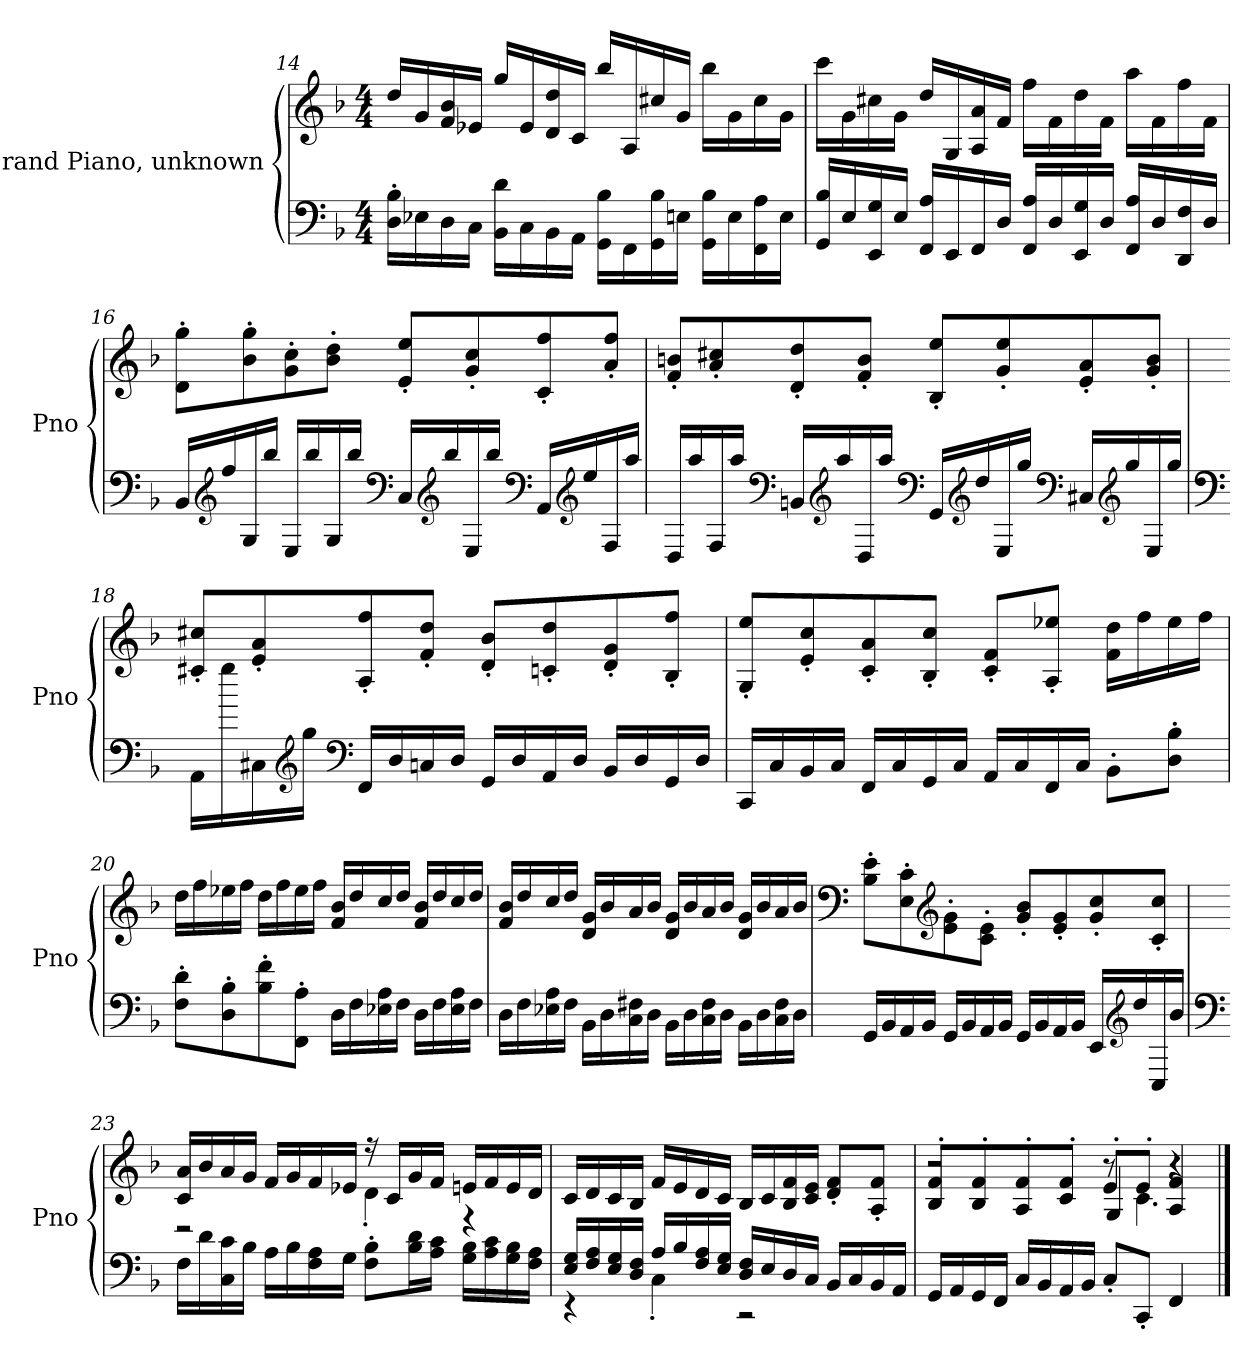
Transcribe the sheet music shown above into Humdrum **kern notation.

**kern	**kern
*part1	*part1
*staff2	*staff1
*I"Grand Piano, unknown	*
*I'Pno	*
*clefF4	*clefG2
*k[b-]	*k[b-]
*M4/4	*M4/4
=14	=14
16D\' 16B-\'LL	16dd/LL
16E-X\	16g/
16D\	16f/ 16b-/
16C\JJ	16e-X/JJ
16BB-\ 16d\LL	16gg/LL
16C\	16e-/
16BB-\	16d/ 16dd/
16AA\JJ	16c/JJ
16GG\ 16B-\LL	16bb-/LL
16FF\	16A/
16GG\ 16B-\	16cc#X/
16En\JJ	16g/JJ
16GG\ 16B-\LL	16bb-\LL
16E\	16g\
16FF\ 16A\	16cc#\
16E\JJ	16g\JJ
!!LO:LB:g=z
=15	=15
16GG/ 16B-/LL	16ccc\LL
16E/	16g\
16EE/ 16G/	16cc#X\
16E/JJ	16g\JJ
16FF/ 16A/LL	16dd/LL
16EE/	16G/
16FF/	16A/ 16a/
16D/JJ	16f/JJ
16FF/ 16A/LL	16ff\LL
16D/	16f\
16EE/ 16G/	16dd\
16D/JJ	16f\JJ
16FF/ 16A/LL	16aa\LL
16D/	16f\
16DD/ 16F/	16ff\
16D/JJ	16f\JJ
=16	=16
16BB-/LL	8d\' 8gg\'L
*clefG2	*
16ff/	.
16G/	8b-\' 8gg\'
16bb-/JJ	.
16E/LL	8g\' 8cc\'
16bb-/	.
16G/	8b-\' 8dd\'J
16bb-/JJ	.
*clefF4	*
16C/LL	8e/' 8ee/'L
*clefG2	*
16bb-/	.
16E/	8g/' 8cc/'
16bb-/JJ	.
*clefF4	*
16AA/LL	8c/' 8ff/'
*clefG2	*
16ee/	.
16F/	8a/' 8ff/'J
16aa/JJ	.
!!LO:LB:g=z
=17	=17
16D/LL	8f/' 8bn/'L
16aa/	.
16F/	8a/' 8cc#X/'
16aa/JJ	.
*clefF4	*
16BBn/LL	8d/' 8dd/'
*clefG2	*
16aa/	.
16D/	8f/' 8b/'J
16aa/JJ	.
*clefF4	*
16GG/LL	8B-/' 8ee/'L
*clefG2	*
16dd/	.
16E/	8g/' 8ee/'
16gg/JJ	.
*clefF4	*
16C#X/LL	8e/' 8a/'
*clefG2	*
16gg/	.
16E/	8g/' 8b/'J
16gg/JJ	.
=18	=18
*clefF4	*
16AA\LL	8c#X/' 8cc#X/'L
16gg\	.
16C#X\	8e/' 8a/'
*clefG2	*
16gg\JJ	.
*clefF4	*
16FF/LL	8A/' 8ff/'
16D/	.
16Cn/	8f/' 8dd/'J
16D/JJ	.
16GG/LL	8d/' 8b-/'L
16D/	.
16AA/	8cn/' 8dd/'
16D/JJ	.
16BB-/LL	8d/' 8g/'
16D/	.
16GG/	8B-/' 8ff/'J
16D/JJ	.
!!LO:LB:g=z
=19	=19
16CC/LL	8G/' 8ee/'L
16C/	.
16BB-/	8e/' 8cc/'
16C/JJ	.
16FF/LL	8c/' 8a/'
16C/	.
16GG/	8B-/' 8cc/'J
16C/JJ	.
16AA/LL	8c/' 8f/'L
16C/	.
16FF/	8A/' 8ee-X/'J
16C/JJ	.
8BB-'\L	16f\ 16dd\LL
.	16ff\
8D\' 8B-\'J	16ee-\
.	16ff\JJ
=20	=20
8F\' 8d\'L	16dd\LL
.	16ff\
8D\' 8B-\'	16ee-X\
.	16ff\JJ
8B-\' 8f\'	16dd\LL
.	16ff\
8FF\' 8A\'J	16ee-\
.	16ff\JJ
16D\LL	16f/ 16b-/LL
16F\	16dd/
16E-X\ 16A\	16cc/
16F\JJ	16dd/JJ
16D\LL	16f/ 16b-/LL
16F\	16dd/
16E-\ 16A\	16cc/
16F\JJ	16dd/JJ
!!LO:LB:g=z
=21	=21
16D\LL	16f/ 16b-/LL
16F\	16dd/
16E-X\ 16A\	16cc/
16F\JJ	16dd/JJ
16BB-\LL	16d/ 16g/LL
16D\	16b-/
16C\ 16F#X\	16a/
16D\JJ	16b-/JJ
16BB-\LL	16d/ 16g/LL
16D\	16b-/
16C\ 16F#\	16a/
16D\JJ	16b-/JJ
16BB-\LL	16d/ 16g/LL
16D\	16b-/
16C\ 16F#\	16a/
16D\JJ	16b-/JJ
=22	=22
*	*clefF4
16GG/LL	8B-\' 8e\'L
16BB-/	.
16AA/	8E\' 8c\'
16BB-/JJ	.
*	*clefG2
16GG/LL	8e\' 8g\'
16BB-/	.
16AA/	8c\' 8e\'J
16BB-/JJ	.
16GG/LL	8g/' 8b-/'L
16BB-/	.
16AA/	8e/' 8g/'
16BB-/JJ	.
16EE/LL	8g/' 8cc/'
*clefG2	*
16dd/	.
16C/	8c/' 8cc/'J
16b-/JJ	.
!!LO:LB:g=z
=23	=23
*clefF4	*
*	*^
16F\LL	16c/ 16a/LL	2r
16d\	16b-/	.
16C\ 16c\	16a/	.
16B-\JJ	16g/JJ	.
16A\LL	16f/LL	.
16B-\	16g/	.
16F\ 16A\	16f/	.
16G\JJ	16e-X/JJ	.
8F\' 8B-\'L	16r	4d'\
.	16c/LL	.
16B-\ 16d\L	16g/	.
16A\ 16c\JJ	16f/JJ	.
16G\ 16B-\LL	16en/LL	4r
16A\ 16c\	16f/	.
16G\ 16B-\	16e/	.
16F\ 16A\JJ	16d/JJ	.
*	*v	*v
=24	=24
*^	*
16E/ 16G/LL	4r	16c/LL
16F/ 16A/	.	16d/
16E/ 16G/	.	16c/
16D/ 16F/JJ	.	16B-/JJ
16A/LL	4C'\	16f/LL
16B-/	.	16e/
16F/ 16A/	.	16d/
16E/ 16G/JJ	.	16c/JJ
16D/ 16F/LL	2r	16B-/LL
16E/	.	16c/
16D/	.	16B-/ 16f/
16C/JJ	.	16c/ 16e/JJ
16BB-/LL	.	8d/' 8f/'L
16C/	.	.
16BB-/	.	8A/' 8f/'J
16AA/JJ	.	.
*v	*v	*
!!LO:PB:g=z
=25	=25
*	*^
*	*	*^
16GG/LL	8B-/' 8f/'L	2r	2r
16AA/	.	.	.
16GG/	8B-/' 8f/'	.	.
16FF/JJ	.	.	.
16C/LL	8A/' 8f/'	.	.
16BB-/	.	.	.
16AA/	8c/' 8f/'J	.	.
16BB-/JJ	.	.	.
8C'/L	8e'/L	8r	4G/
8CC'/J	8e'/J	4.c\	.
4FF/	4A/ 4f/	.	4r
*	*v	*v	*v
==	==
*-	*-
